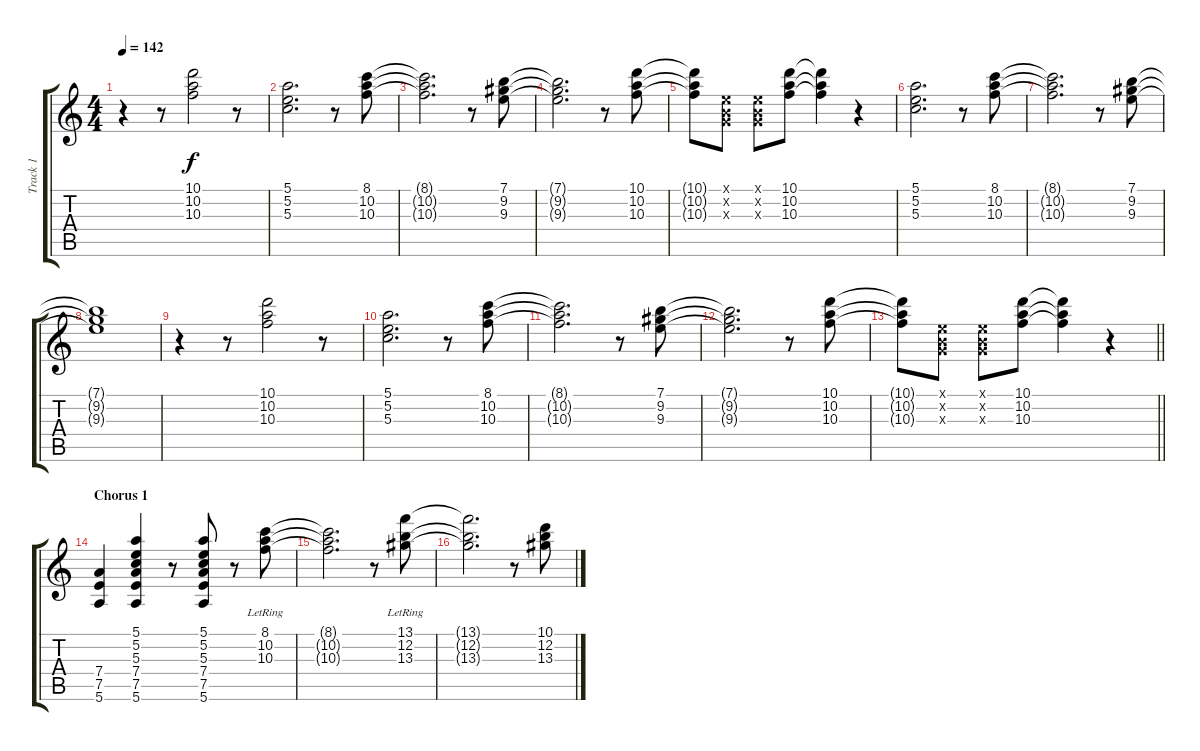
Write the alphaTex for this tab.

\track ("Track 1" "Track 1") {instrument electricguitarclean}
\staff {score tabs}
\tuning (E4 B3 G3 D3 A2 E2) {hide}
\ts (4 4)
\tempo 142
\clef g2
\ks c
r.4{dy f} r.8 (10.1 10.2 10.3).2 r.8 |
(5.1 5.2 5.3).2{d} r.8 (8.1 10.2 10.3).8 |
(8.1{t} 10.2{t} 10.3{t}).2{d} r.8 (7.1 9.2 9.3).8 |
(7.1{t} 9.2{t} 9.3{t}).2{d} r.8 (10.1 10.2 10.3).8 |
(10.1{t} 10.2{t} 10.3{t}).8 (0.1{x} 0.2{x} 0.3{x}).8 (0.1{x} 0.2{x} 0.3{x}).8 (10.1 10.2 10.3).8 (10.1{t} 10.2{t} 10.3{t}).4 r.4 |
(5.1 5.2 5.3).2{d} r.8 (8.1 10.2 10.3).8 |
(8.1{t} 10.2{t} 10.3{t}).2{d} r.8 (7.1 9.2 9.3).8 |
(7.1{t} 9.2{t} 9.3{t}).1 |
r.4 r.8 (10.1 10.2 10.3).2 r.8 |
(5.1 5.2 5.3).2{d} r.8 (8.1 10.2 10.3).8 |
(8.1{t} 10.2{t} 10.3{t}).2{d} r.8 (7.1 9.2 9.3).8 |
(7.1{t} 9.2{t} 9.3{t}).2{d} r.8 (10.1 10.2 10.3).8 |
\barLineRight lightlight
(10.1{t} 10.2{t} 10.3{t}).8 (0.1{x} 0.2{x} 0.3{x}).8 (0.1{x} 0.2{x} 0.3{x}).8 (10.1 10.2 10.3).8 (10.1{t} 10.2{t} 10.3{t}).4 r.4 |
\section ("" "Chorus 1")
(7.4 7.5 5.6).4 (5.1 5.2 5.3 7.4 7.5 5.6).4 r.8 (5.1 5.2 5.3 7.4 7.5 5.6).8 r.8 (8.1 10.2 10.3{lr}).8 |
(8.1{t} 10.2{t} 10.3{t}).2{d} r.8 (13.1 12.2 13.3{lr}).8 |
(13.1{t} 12.2{t} 13.3{t}).2{d} r.8 (10.1 12.2 13.3).8
